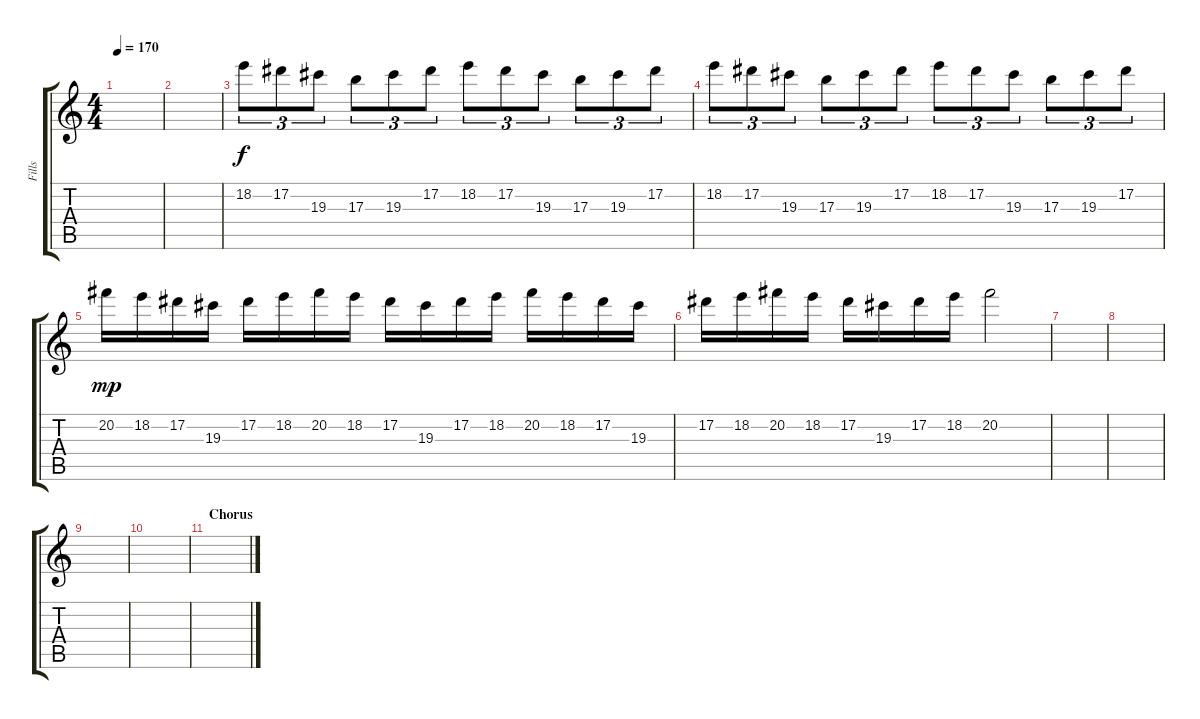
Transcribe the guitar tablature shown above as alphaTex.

\track ("Fills" "Fills") {instrument distortionguitar}
\staff {score tabs}
\tuning (Eb4 Bb3 Gb3 Db3 Ab2 Eb2) {hide}
\ts (4 4)
\tempo 170
\clef g2
\ks c
|
|
18.2.8{tu (3 2) volume 16 balance 0} 17.2.8{tu (3 2)} 19.3.8{tu (3 2)} 17.3.8{tu (3 2)} 19.3.8{tu (3 2)} 17.2.8{tu (3 2)} 18.2.8{tu (3 2)} 17.2.8{tu (3 2)} 19.3.8{tu (3 2)} 17.3.8{tu (3 2)} 19.3.8{tu (3 2)} 17.2.8{tu (3 2)} |
18.2.8{tu (3 2)} 17.2.8{tu (3 2)} 19.3.8{tu (3 2)} 17.3.8{tu (3 2)} 19.3.8{tu (3 2)} 17.2.8{tu (3 2)} 18.2.8{tu (3 2)} 17.2.8{tu (3 2)} 19.3.8{tu (3 2)} 17.3.8{tu (3 2)} 19.3.8{tu (3 2)} 17.2.8{tu (3 2)} |
20.2.16{dy mp} 18.2.16 17.2.16 19.3.16 17.2.16 18.2.16 20.2.16 18.2.16 17.2.16 19.3.16 17.2.16 18.2.16 20.2.16 18.2.16 17.2.16 19.3.16 |
17.2.16 18.2.16 20.2.16 18.2.16 17.2.16 19.3.16 17.2.16 18.2.16 20.2.2 |
|
|
|
|
\section ("" "Chorus")
